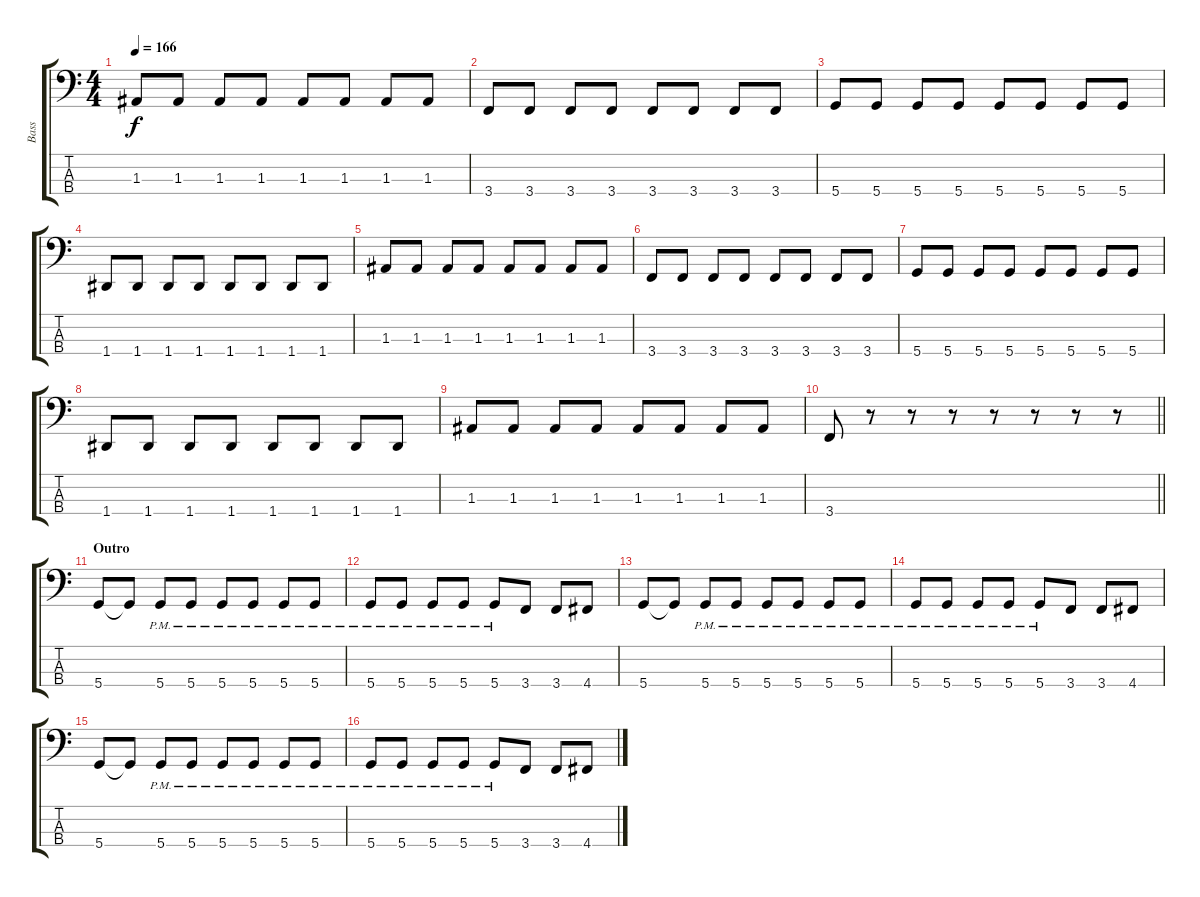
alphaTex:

\track ("Bass" "Bass") {instrument electricbassfinger}
\staff {score tabs}
\tuning (G2 D2 A1 D1) {hide}
\ts (4 4)
\tempo 166
\clef f4
\ks c
1.3.8{dy f} 1.3.8 1.3.8 1.3.8 1.3.8 1.3.8 1.3.8 1.3.8 |
3.4.8 3.4.8 3.4.8 3.4.8 3.4.8 3.4.8 3.4.8 3.4.8 |
5.4.8 5.4.8 5.4.8 5.4.8 5.4.8 5.4.8 5.4.8 5.4.8 |
1.4.8 1.4.8 1.4.8 1.4.8 1.4.8 1.4.8 1.4.8 1.4.8 |
1.3.8 1.3.8 1.3.8 1.3.8 1.3.8 1.3.8 1.3.8 1.3.8 |
3.4.8 3.4.8 3.4.8 3.4.8 3.4.8 3.4.8 3.4.8 3.4.8 |
5.4.8 5.4.8 5.4.8 5.4.8 5.4.8 5.4.8 5.4.8 5.4.8 |
1.4.8 1.4.8 1.4.8 1.4.8 1.4.8 1.4.8 1.4.8 1.4.8 |
1.3.8 1.3.8 1.3.8 1.3.8 1.3.8 1.3.8 1.3.8 1.3.8 |
\barLineRight lightlight
3.4.8 r.8 r.8 r.8 r.8 r.8 r.8 r.8 |
\section ("" "Outro")
5.4.8 5.4{t}.8 5.4{pm}.8 5.4{pm}.8 5.4{pm}.8 5.4{pm}.8 5.4{pm}.8 5.4{pm}.8 |
5.4{pm}.8 5.4{pm}.8 5.4{pm}.8 5.4{pm}.8 5.4{pm}.8 3.4.8 3.4.8 4.4.8 |
5.4.8 5.4{t}.8 5.4{pm}.8 5.4{pm}.8 5.4{pm}.8 5.4{pm}.8 5.4{pm}.8 5.4{pm}.8 |
5.4{pm}.8 5.4{pm}.8 5.4{pm}.8 5.4{pm}.8 5.4{pm}.8 3.4.8 3.4.8 4.4.8 |
5.4.8 5.4{t}.8 5.4{pm}.8 5.4{pm}.8 5.4{pm}.8 5.4{pm}.8 5.4{pm}.8 5.4{pm}.8 |
5.4{pm}.8 5.4{pm}.8 5.4{pm}.8 5.4{pm}.8 5.4{pm}.8 3.4.8 3.4.8 4.4.8
